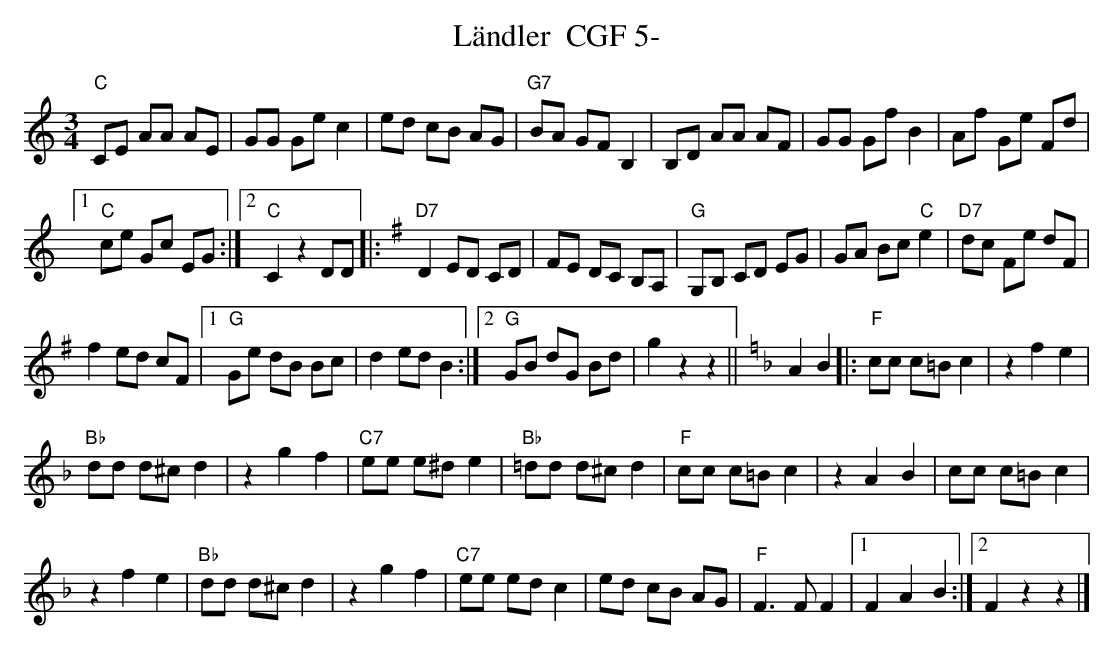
X:1
T:L\"andler  CGF 5-
M:3/4
L:1/8
K:Cmaj
"C"CE AA AE | GG Ge c2 | ed cB AG | "G7"BA GF B,2 | B,D AA AF | GG Gf B2 | Af Ge Fd |1
"C"ce Gc EG :|2 "C"C2z2 DD |: [K:Gmaj] "D7"D2 ED CD | FE DC B,A, | "G"G,B, CD EG | GA Bc "C"e2 | "D7"dc Fe dF |
f2 ed cF |1 "G"Ge dB Bc | d2 ed B2 :|2 "G"GB dG Bd | g2 z2z2 || [K:Fmaj] A2B2 |: "F"cc c=B c2 | z2f2e2 |
"Bb"dd d^c d2 | z2 g2f2 | "C7"ee e^d e2 | "Bb"=dd d^c d2 | "F"cc c=B c2 | z2A2B2 | cc c=B c2 |
z2f2e2 | "Bb"dd d^c d2 | z2g2f2 | "C7"ee ed c2 | ed cB AG | "F"F3F F2 |1 F2A2B2 :|2 F2z2z2 |]
